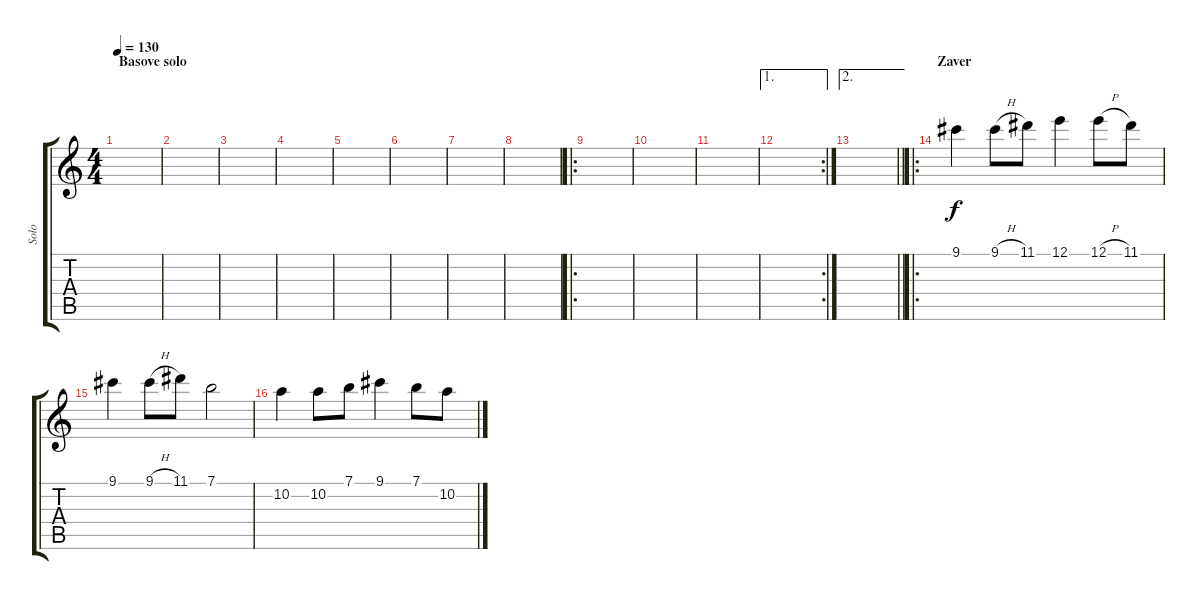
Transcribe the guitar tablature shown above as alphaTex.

\track ("Solo" "Solo") {instrument overdrivenguitar}
\staff {score tabs}
\tuning (E4 B3 G3 D3 A2 E2) {hide}
\ts (4 4)
\section ("" "Basove solo")
\tempo 130
\clef g2
\ks c
|
|
|
|
|
|
|
|
\ro
|
|
|
\ae 1
\rc 2
|
\ae 2
\barLineRight lightlight
|
\ro
\section ("" "Zaver")
9.1.4 9.1{h}.8 11.1.8 12.1.4 12.1{h}.8 11.1.8 |
9.1.4 9.1{h}.8 11.1.8 7.1.2 |
10.2.4 10.2.8 7.1.8 9.1.4 7.1.8 10.2.8
